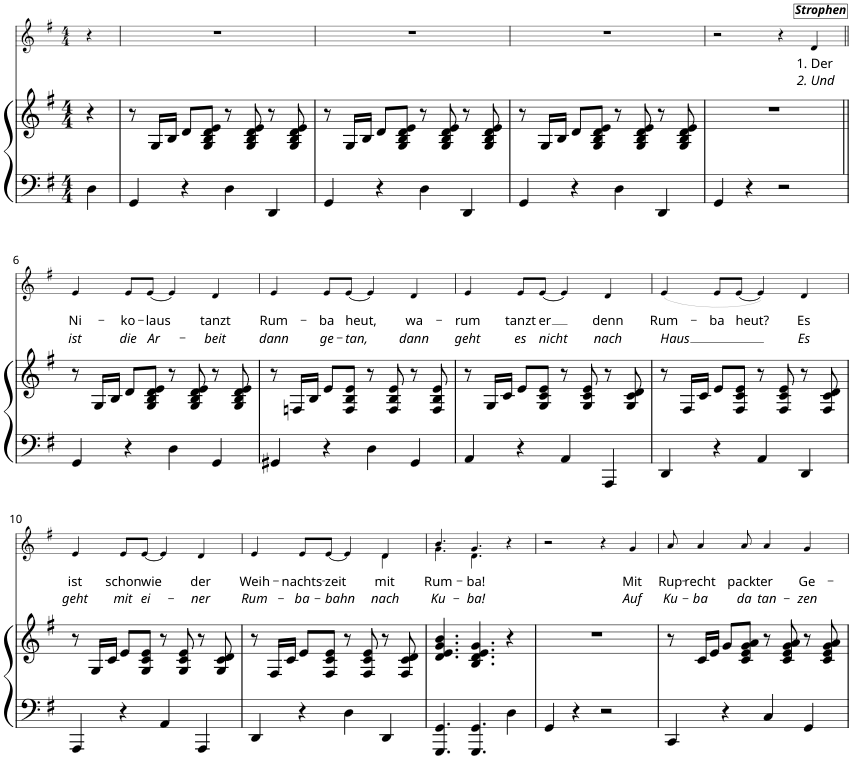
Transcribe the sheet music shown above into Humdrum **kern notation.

**kern	**kern	**kern	**text	**text
*part2	*part2	*part1	*part1	*part1
*staff3	*staff2	*staff1	*staff1	*staff1
*I"Klavier	*	*I"Gesang	*	*
*	*	*stria5	*	*
*clefF4	*clefG2	*clefG2	*	*
*k[f#]	*k[f#]	*k[f#]	*	*
*G:	*G:	*G:	*	*
*M4/4	*M4/4	*M4/4	*	*
=1	=1	=1	=1	=1
4D\	4r	4r	.	.
=2	=2	=2	=2	=2
4GG/	8r	1r	.	.
.	16G/LL	.	.	.
.	16B/JJ	.	.	.
4r	8d/L	.	.	.
.	8G/ 8B/ 8d/ 8e/J	.	.	.
4D\	8r	.	.	.
.	8G/ 8B/ 8d/ 8e/	.	.	.
4DD/	8r	.	.	.
.	8G/ 8B/ 8d/ 8e/	.	.	.
=3	=3	=3	=3	=3
4GG/	8r	1r	.	.
.	16G/LL	.	.	.
.	16B/JJ	.	.	.
4r	8d/L	.	.	.
.	8G/ 8B/ 8d/ 8e/J	.	.	.
4D\	8r	.	.	.
.	8G/ 8B/ 8d/ 8e/	.	.	.
4DD/	8r	.	.	.
.	8G/ 8B/ 8d/ 8e/	.	.	.
=4	=4	=4	=4	=4
4GG/	8r	1r	.	.
.	16G/LL	.	.	.
.	16B/JJ	.	.	.
4r	8d/L	.	.	.
.	8G/ 8B/ 8d/ 8e/J	.	.	.
4D\	8r	.	.	.
.	8G/ 8B/ 8d/ 8e/	.	.	.
4DD/	8r	.	.	.
.	8G/ 8B/ 8d/ 8e/	.	.	.
=5	=5	=5	=5	=5
4GG/	1r	2r	.	.
4r	.	.	.	.
2r	.	4r	.	.
!	!	!LO:TX:a:Bi:t=Strophen	!	!
!	!	!	!LO:LY:b	!LO:LY:b
.	.	4d/	1. Der	2. Und
!!LO:LB:g=z
=6||	=6||	=6||	=6||	=6||
!	!	!	!LO:LY:b	!LO:LY:b
4GG/	8r	4e/	Ni-	ist
.	16G/LL	.	.	.
.	16B/JJ	.	.	.
!	!	!	!LO:LY:b	!LO:LY:b
4r	8d/L	8e/L	-ko-	die
!	!	!	!LO:LY:b	!LO:LY:b
.	8G/ 8B/ 8d/ 8e/J	[8e/J	-laus	Ar-
4D\	8r	4e/]	.	.
.	8G/ 8B/ 8d/ 8e/	.	.	.
!	!	!	!LO:LY:b	!LO:LY:b
4GG/	8r	4d/	tanzt	-beit
.	8G/ 8B/ 8d/ 8e/	.	.	.
=7	=7	=7	=7	=7
!	!	!	!LO:LY:b	!LO:LY:b
4GG#X/	8r	4e/	Rum-	dann
.	16Fn/LL	.	.	.
.	16B/JJ	.	.	.
!	!	!	!LO:LY:b	!LO:LY:b
4r	8e/L	8e/L	-ba	ge-
!	!	!	!LO:LY:b	!LO:LY:b
.	8F/ 8B/ 8e/J	[8e/J	heut,	-tan,
4D\	8r	4e/]	.	.
.	8F/ 8B/ 8e/	.	.	.
!	!	!	!LO:LY:b	!LO:LY:b
4GG#/	8r	4d/	wa-	dann
.	8F/ 8B/ 8e/	.	.	.
=8	=8	=8	=8	=8
!	!	!	!LO:LY:b	!LO:LY:b
4AA/	8r	4e/	-rum	geht
.	16G/LL	.	.	.
.	16c/JJ	.	.	.
!	!	!	!LO:LY:b	!LO:LY:b
4r	8e/L	8e/L	tanzt	es
!	!	!	!LO:LY:b	!LO:LY:b
.	8G/ 8c/ 8e/J	[8e/J	er	nicht
4AA/	8r	4e/]	.	.
.	8G/ 8c/ 8e/	.	.	.
!	!	!	!LO:LY:b	!LO:LY:b
4AAA/	8r	4d/	denn	nach
.	8G/ 8c/ 8d/	.	.	.
=9	=9	=9	=9	=9
!	!	!	!LO:LY:b	!LO:LY:b
4DD/	8r	(4e/	Rum-	Haus
.	16F#/LL	.	.	.
.	16c/JJ	.	.	.
!	!	!	!LO:LY:b	!
4r	8e/L	8e/L	-ba	.
!	!	!	!LO:LY:b	!
.	8F#/ 8c/ 8e/J	[8e/J	heut?	.
4AA/	8r	4e/])	.	.
.	8F#/ 8c/ 8e/	.	.	.
!	!	!	!LO:LY:b	!LO:LY:b
4DD/	8r	4d/	Es	Es
.	8F#/ 8c/ 8d/	.	.	.
!!LO:LB:g=z
=10	=10	=10	=10	=10
!	!	!	!LO:LY:b	!LO:LY:b
4AAA/	8r	4e/	ist	geht
.	16G/LL	.	.	.
.	16c/JJ	.	.	.
!	!	!	!LO:LY:b	!LO:LY:b
4r	8e/L	8e/L	schon	mit
!	!	!	!LO:LY:b	!LO:LY:b
.	8G/ 8c/ 8e/J	[8e/J	-wie	ei-
4AA/	8r	4e/]	.	.
.	8G/ 8c/ 8e/	.	.	.
!	!	!	!LO:LY:b	!LO:LY:b
4AAA/	8r	4d/	der	-ner
.	8G/ 8c/ 8d/	.	.	.
=11	=11	=11	=11	=11
!	!	!	!LO:LY:b	!LO:LY:b
*	*	*^	*	*
4DD/	8r	4e/	2.ryy	Weih-	Rum-
.	16F#/LL	.	.	.	.
.	16c/JJ	.	.	.	.
!	!	!	!	!LO:LY:b	!LO:LY:b
4r	8e/L	8e/L	.	-nachts-	-ba-
!	!	!	!	!LO:LY:b	!LO:LY:b
.	8F#/ 8c/ 8e/J	[8e/J	.	-zeit	-bahn
4D\	8r	4e/]	.	.	.
.	8F#/ 8c/ 8e/	.	.	.	.
!	!	!	!	!LO:LY:b	!LO:LY:b
4DD/	8r	4d/	4d\	mit	nach
.	8F#/ 8c/ 8d/	.	.	.	.
=12	=12	=12	=12	=12	=12
!	!	!	!	!LO:LY:b	!LO:LY:b
4.GGG/ 4.GG/	4.d/ 4.e/ 4.g/ 4.b/	4.b/	4.g\	Rum-	Ku-
!	!	!	!	!LO:LY:b	!LO:LY:b
4.GGG/ 4.GG/	4.B/ 4.d/ 4.e/ 4.g/	4.g/	4.d\	-ba!	-ba!
4D\	4r	4r	4ryy	.	.
*	*	*v	*v	*	*
=13	=13	=13	=13	=13
4GG/	1r	2r	.	.
4r	.	.	.	.
2r	.	4r	.	.
!	!	!	!LO:LY:b	!LO:LY:b
.	.	4g/	Mit	Auf
=14	=14	=14	=14	=14
!	!	!	!LO:LY:b	!LO:LY:b
4CC/	8r	8a/	Rup-	Ku-
!	!	!	!LO:LY:b	!LO:LY:b
.	16c/LL	4a/	-recht	-ba
.	16e/JJ	.	.	.
4r	8g/L	.	.	.
!	!	!	!LO:LY:b	!LO:LY:b
.	8c/ 8e/ 8g/ 8a/J	8a/	packt	da
!	!	!	!LO:LY:b	!LO:LY:b
4C/	8r	4a/	er	tan-
.	8c/ 8e/ 8g/ 8a/	.	.	.
!	!	!	!LO:LY:b	!LO:LY:b
4GG/	8r	4g/	Ge-	-zen
.	8c/ 8e/ 8g/ 8a/	.	.	.
=	=	=	=	=
*-	*-	*-	*-	*-
